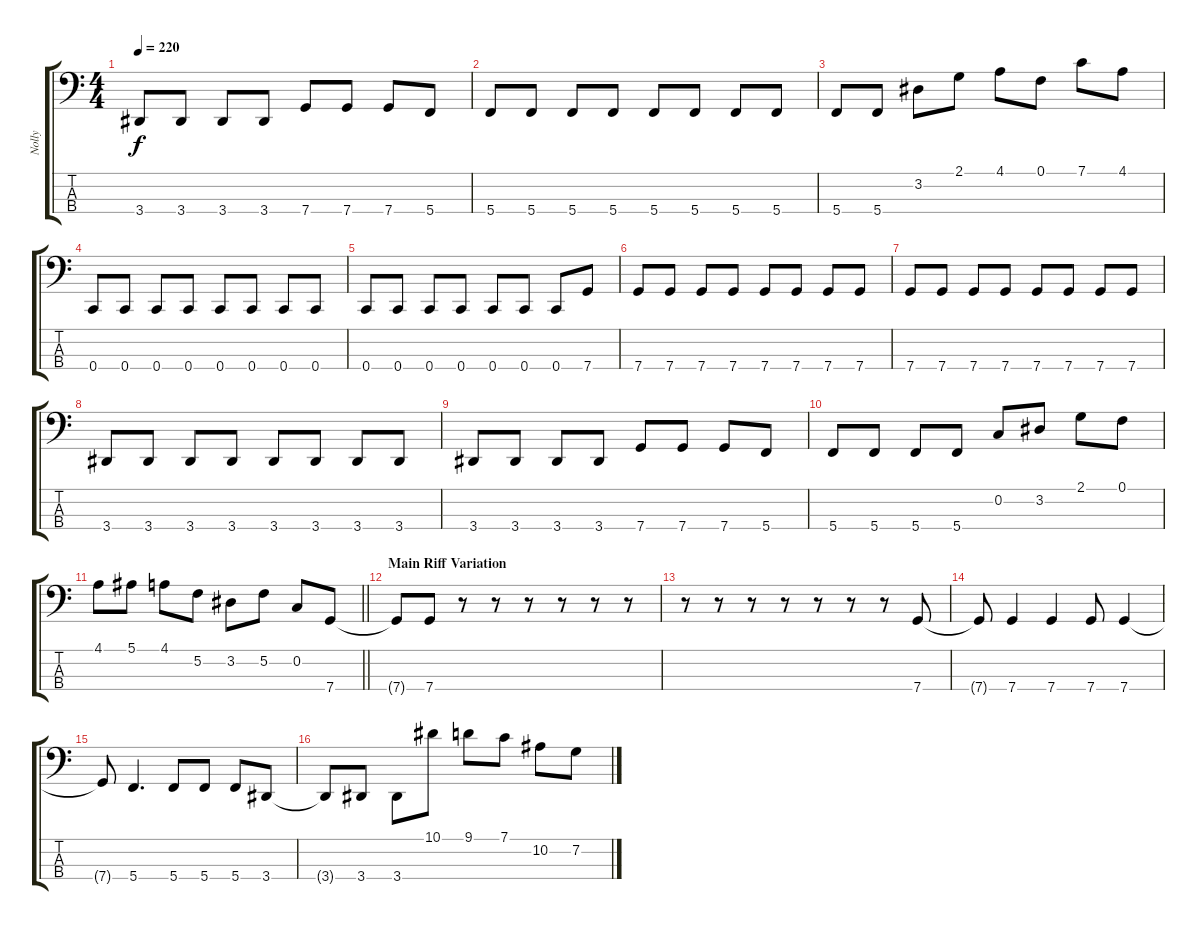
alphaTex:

\track ("Nolly" "Nolly") {instrument electricbassfinger}
\staff {score tabs}
\tuning (F2 C2 G1 C1) {hide}
\ts (4 4)
\tempo 220
\clef f4
\ks c
3.4.8{dy f} 3.4.8 3.4.8 3.4.8 7.4.8 7.4.8 7.4.8 5.4.8 |
5.4.8 5.4.8 5.4.8 5.4.8 5.4.8 5.4.8 5.4.8 5.4.8 |
5.4.8 5.4.8 3.2.8 2.1.8 4.1.8 0.1.8 7.1.8 4.1.8 |
0.4.8 0.4.8 0.4.8 0.4.8 0.4.8 0.4.8 0.4.8 0.4.8 |
0.4.8 0.4.8 0.4.8 0.4.8 0.4.8 0.4.8 0.4.8 7.4.8 |
7.4.8 7.4.8 7.4.8 7.4.8 7.4.8 7.4.8 7.4.8 7.4.8 |
7.4.8 7.4.8 7.4.8 7.4.8 7.4.8 7.4.8 7.4.8 7.4.8 |
3.4.8 3.4.8 3.4.8 3.4.8 3.4.8 3.4.8 3.4.8 3.4.8 |
3.4.8 3.4.8 3.4.8 3.4.8 7.4.8 7.4.8 7.4.8 5.4.8 |
5.4.8 5.4.8 5.4.8 5.4.8 0.2.8 3.2.8 2.1.8 0.1.8 |
\barLineRight lightlight
4.1.8 5.1.8 4.1.8 5.2.8 3.2.8 5.2.8 0.2.8 7.4.8 |
\section ("" "Main Riff Variation")
7.4{t}.8 7.4.8 r.8 r.8 r.8 r.8 r.8 r.8 |
r.8 r.8 r.8 r.8 r.8 r.8 r.8 7.4.8 |
7.4{t}.8 7.4.4 7.4.4 7.4.8 7.4.4 |
7.4{t}.8 5.4.4{d} 5.4.8 5.4.8 5.4.8 3.4.8 |
3.4{t}.8 3.4.8 3.4.8 10.1.8 9.1.8 7.1.8 10.2.8 7.2.8
